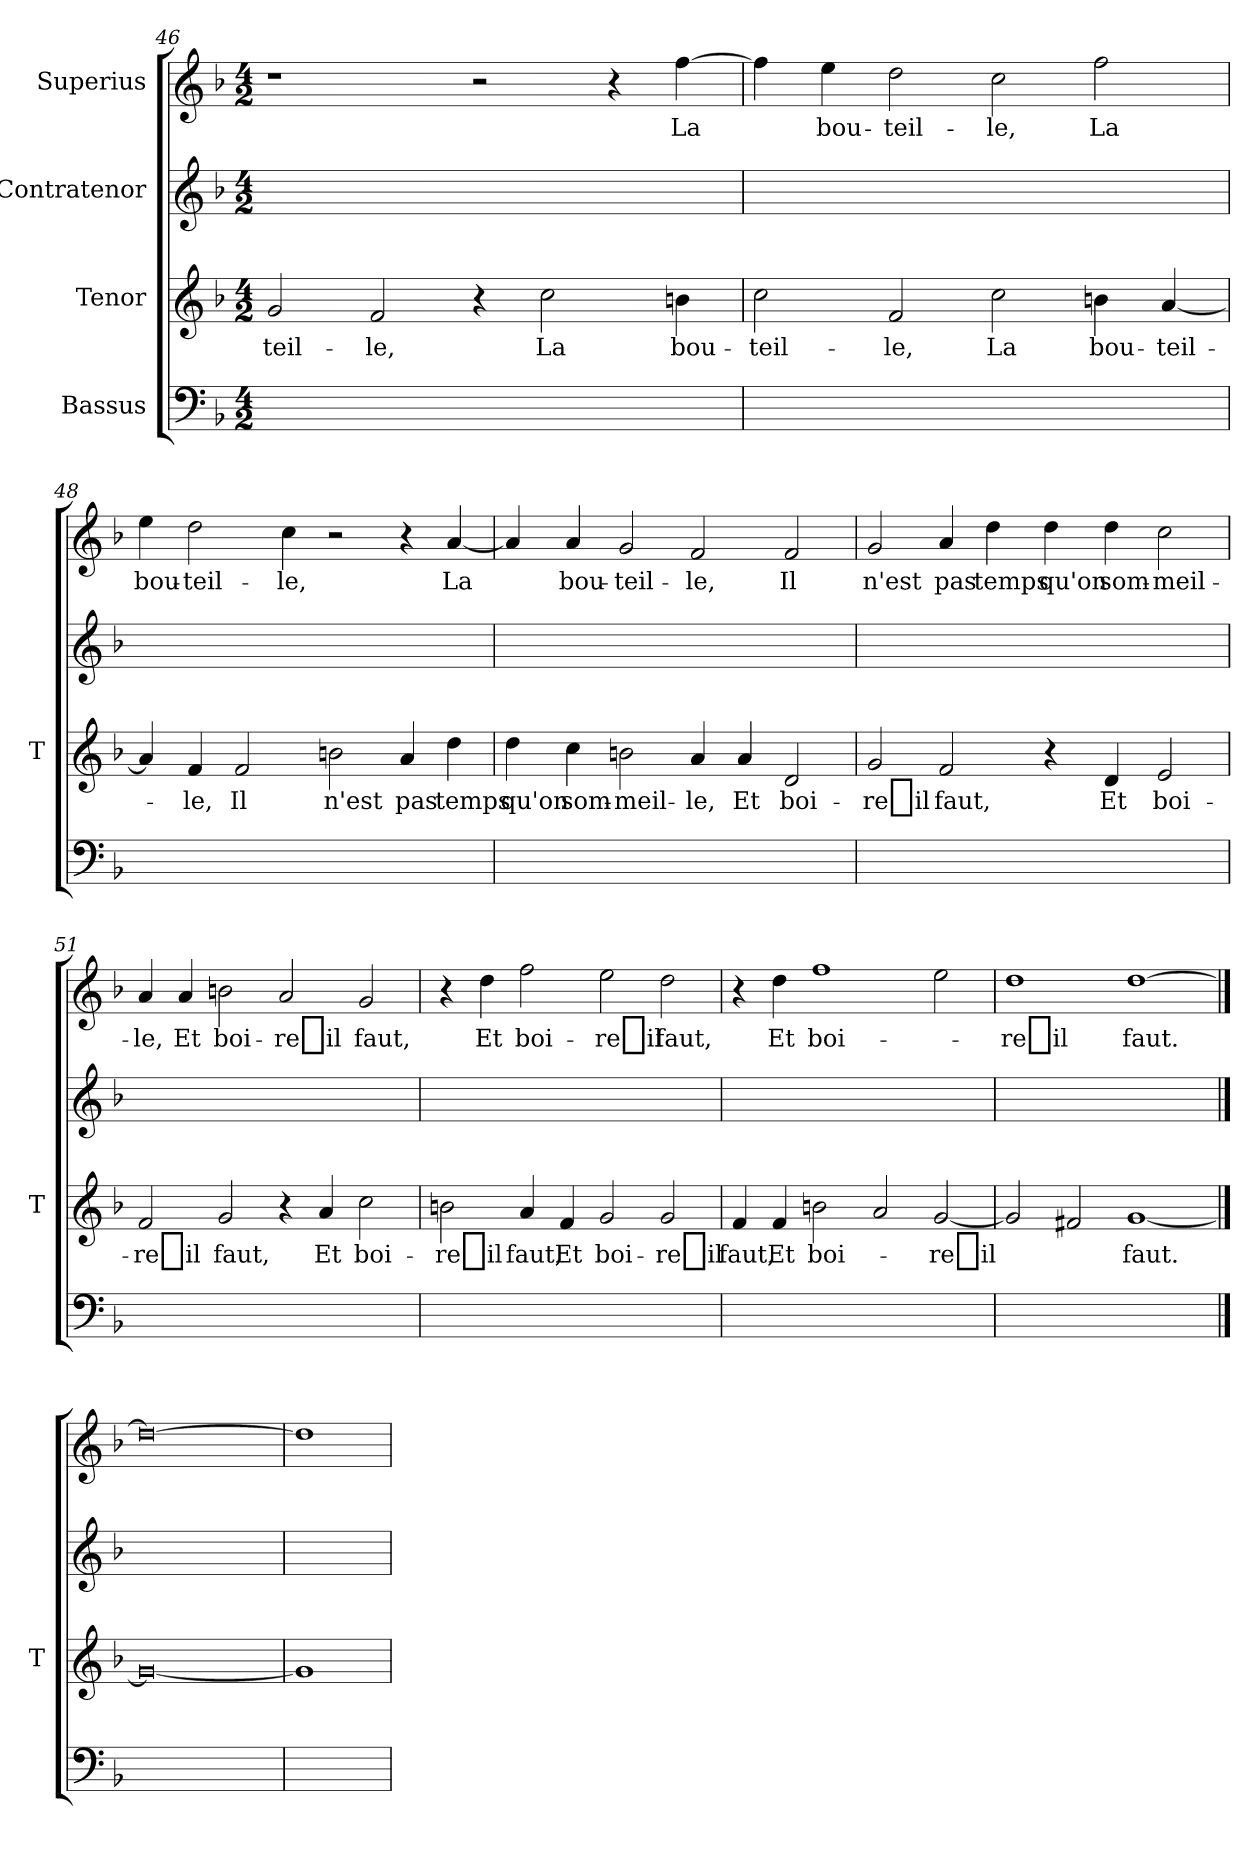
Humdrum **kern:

**kern	**kern	**text	**kern	**kern	**text
*part4	*part3	*part3	*part2	*part1	*part1
*staff4	*staff3	*staff3	*staff2	*staff1	*staff1
*I"Bassus	*I"Tenor	*	*I"Contratenor	*I"Superius	*
*	*I'T	*	*	*	*
*clefF4	*clefG2	*	*clefG2	*clefG2	*
*k[b-]	*k[b-]	*	*k[b-]	*k[b-]	*
*M4/2	*M4/2	*	*M4/2	*M4/2	*
=46	=46	=46	=46	=46	=46
0ryy	2g	teil-	0ryy	1r	.
.	2f	-le,	.	.	.
.	4r	.	.	2r	.
.	2cc	-La	.	.	.
.	.	.	.	4r	.
.	4b	bou-	.	[4ff	-La
=47	=47	=47	=47	=47	=47
0ryy	2cc	teil-	0ryy	4ff]	.
.	.	.	.	4ee	bou-
.	2f	-le,	.	2dd	teil-
.	2cc	-La	.	2cc	-le,
.	4b	bou-	.	2ff	-La
.	[4a	teil-	.	.	.
=48	=48	=48	=48	=48	=48
0ryy	4a]	.	0ryy	4ee	bou-
.	4f	-le,	.	2dd	teil-
.	2f	-Il	.	.	.
.	.	.	.	4cc	-le,
.	2b	-n'est	.	2r	.
.	4a	-pas	.	4r	.
.	4dd	-temps	.	[4a	-La
=49	=49	=49	=49	=49	=49
0ryy	4dd	-qu'on	0ryy	4a]	.
.	4cc	som-	.	4a	bou-
.	2b	meil-	.	2g	teil-
.	4a	-le,	.	2f	-le,
.	4a	-Et	.	.	.
.	2d	boi-	.	2f	-Il
=50	=50	=50	=50	=50	=50
0ryy	2g	-re_il	0ryy	2g	-n'est
.	2f	-faut,	.	4a	-pas
.	.	.	.	4dd	-temps
.	4r	.	.	4dd	-qu'on
.	4d	-Et	.	4dd	som-
.	2e	boi-	.	2cc	meil-
=51	=51	=51	=51	=51	=51
0ryy	2f	-re_il	0ryy	4a	-le,
.	.	.	.	4a	-Et
.	2g	-faut,	.	2bn	boi-
.	4r	.	.	2a	-re_il
.	4a	-Et	.	.	.
.	2cc	boi-	.	2g	-faut,
=52	=52	=52	=52	=52	=52
0ryy	2b	-re_il	0ryy	4r	.
.	.	.	.	4dd	-Et
.	4a	-faut,	.	2ff	boi-
.	4f	-Et	.	.	.
.	2g	boi-	.	2ee	-re_il
.	2g	-re_il	.	2dd	-faut,
=53	=53	=53	=53	=53	=53
0ryy	4f	-faut,	0ryy	4r	.
.	4f	-Et	.	4dd	-Et
.	2b	boi-	.	1ff	boi-
.	2a	.	.	.	.
.	[2g	-re_il	.	2ee	.
=54	=54	=54	=54	=54	=54
1ryy	2g]	.	1ryy	1dd	-re_il
.	2f#X	.	.	.	.
1ryy	[1g	-faut.	1ryy	[1dd	-faut.
==55	==55	==55	==55	==55	==55
0ryy	0g_	.	0ryy	0dd_	.
=56	=56	=56	=56	=56	=56
1ryy	1g]	.	1ryy	1dd]	.
=	=	=	=	=	=
*-	*-	*-	*-	*-	*-
